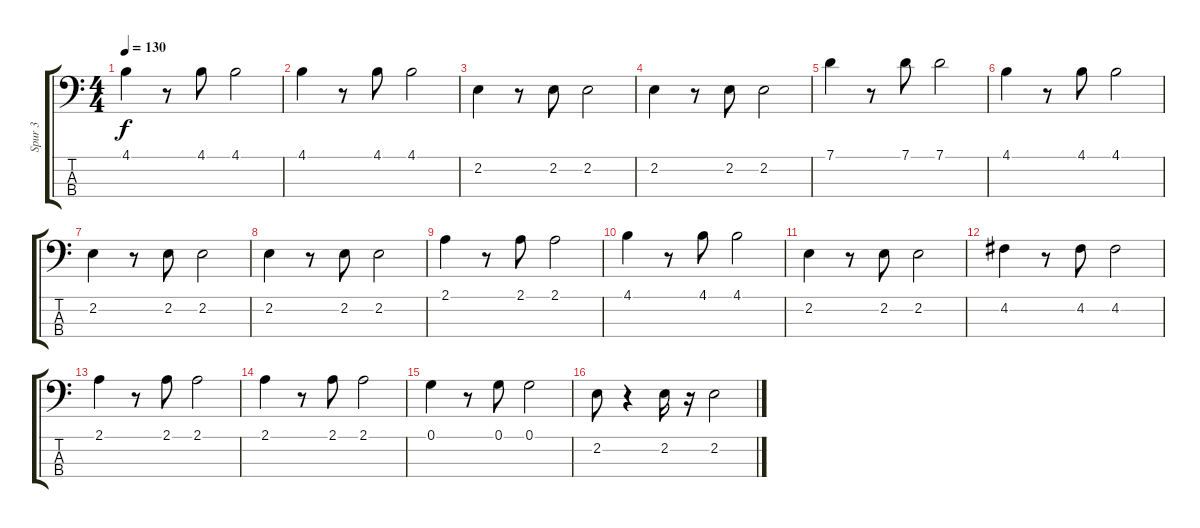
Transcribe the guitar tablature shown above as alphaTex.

\track ("Spur 3" "Spur 3") {instrument electricbasspick}
\staff {score tabs}
\tuning (G2 D2 A1 E1) {hide}
\ts (4 4)
\tempo 130
\clef f4
\ks c
4.1.4{dy f} r.8 4.1.8 4.1.2 |
4.1.4 r.8 4.1.8 4.1.2 |
2.2.4 r.8 2.2.8 2.2.2 |
2.2.4 r.8 2.2.8 2.2.2 |
7.1.4 r.8 7.1.8 7.1.2 |
4.1.4 r.8 4.1.8 4.1.2 |
2.2.4 r.8 2.2.8 2.2.2 |
2.2.4 r.8 2.2.8 2.2.2 |
2.1.4 r.8 2.1.8 2.1.2 |
4.1.4 r.8 4.1.8 4.1.2 |
2.2.4 r.8 2.2.8 2.2.2 |
4.2.4 r.8 4.2.8 4.2.2 |
2.1.4 r.8 2.1.8 2.1.2 |
2.1.4 r.8 2.1.8 2.1.2 |
0.1.4 r.8 0.1.8 0.1.2 |
2.2.8 r.4 2.2.16 r.16 2.2.2
